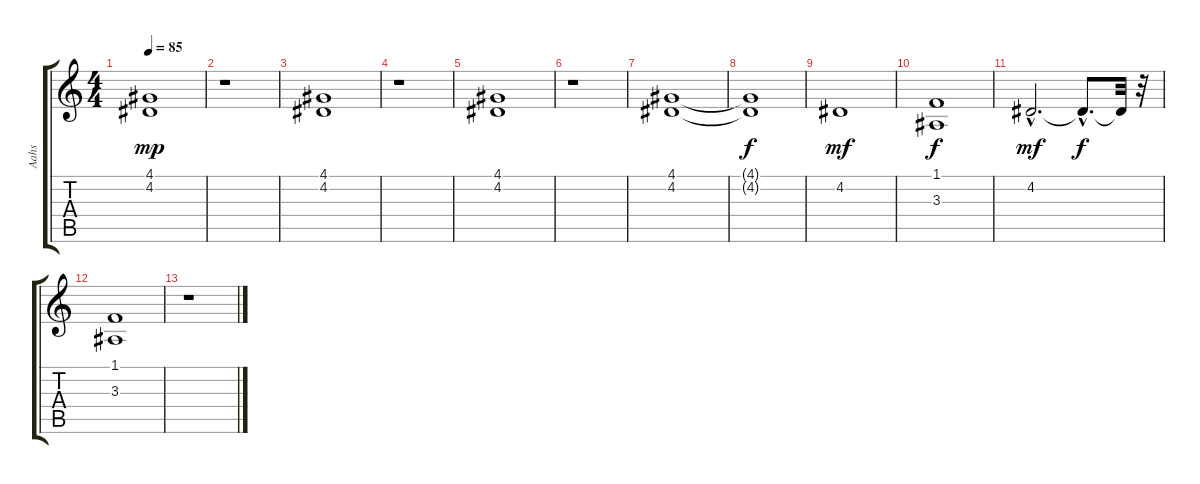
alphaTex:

\track ("Aahs" "Aahs") {instrument choiraahs}
\staff {score tabs}
\tuning (E4 B3 G3 D3 A2 E2) {hide}
\ts (4 4)
\tempo 85
\clef g2
\ks c
(4.1 4.2).1{dy mp} |
r.1 |
(4.1 4.2).1 |
r.1 |
(4.1 4.2).1 |
r.1 |
(4.1 4.2).1 |
(4.1{t} 4.2{t}).1{dy f} |
4.2.1{dy mf} |
(1.1 3.3).1{dy f} |
4.2{hac}.2{d dy mf} 4.2{hac t}.8{d dy f} 4.2{t}.32 r.32 |
(1.1 3.3).1 |
r.1
